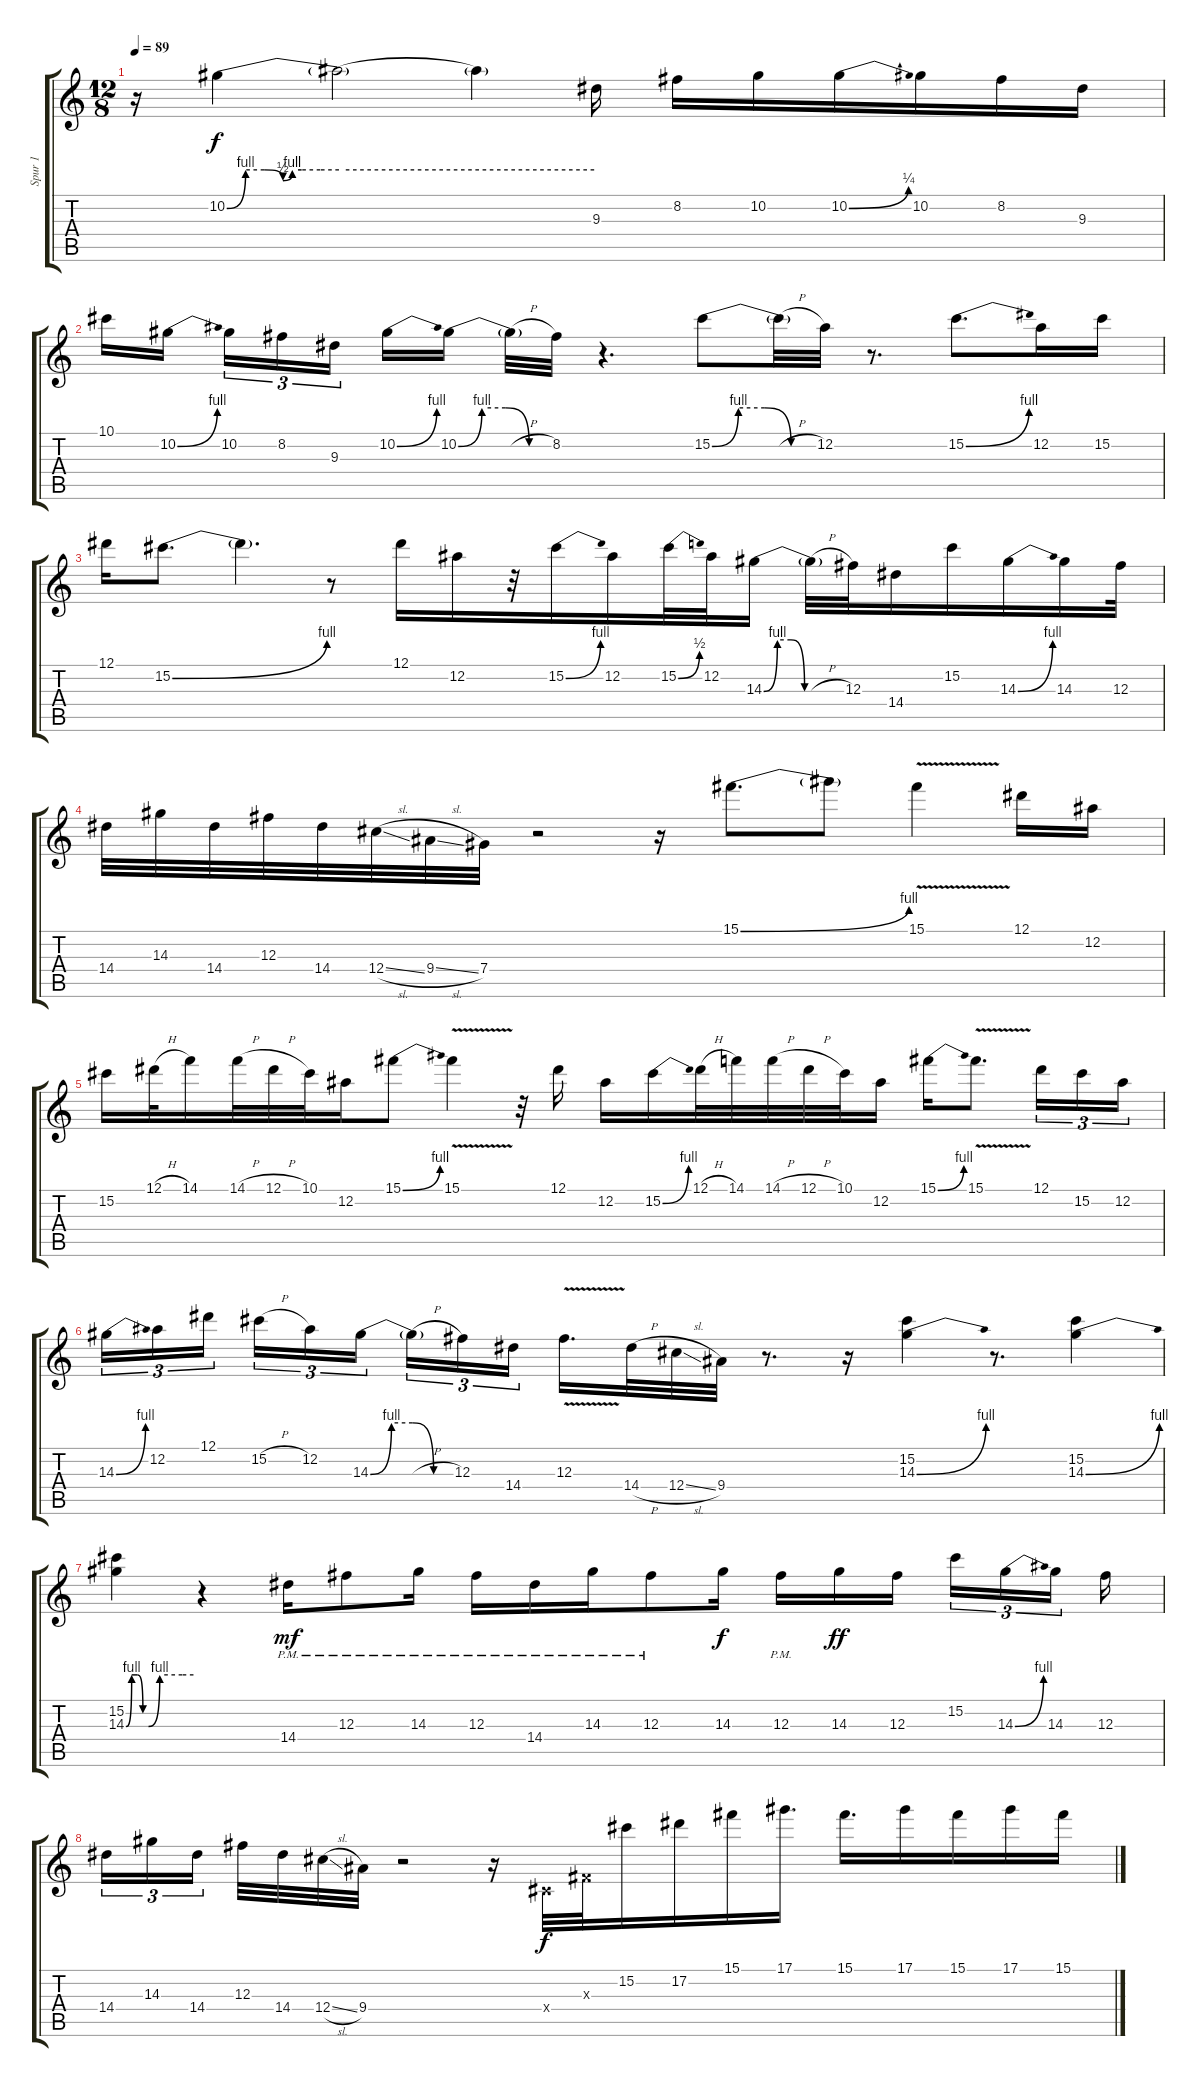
\track ("Spur 1" "Spur 1") {instrument overdrivenguitar}
\staff {score tabs}
\tuning (Eb4 Bb3 Gb3 Db3 Ab2 Eb2) {hide}
\ts (12 8)
\tempo 89
\clef g2
\ks c
r.16{dy f} 10.2{be (custom 0 0 10 4 20 4 30 2 35 4 40 4 50 4 60 4)}.4 10.2{be (hold 0 4 60 4) t}.2 10.2{t}.4 9.3.16 8.2.16 10.2.16 10.2{be (bend 0 0 60 1)}.16 10.2.16 8.2.16 9.3.16 |
10.1.16 10.2{be (bend 0 0 60 4)}.16{beam splitsecondary} 10.2.16{tu (3 2)} 8.2.16{tu (3 2)} 9.3.16{tu (3 2) beam splitsecondary} 10.2{be (bend 0 0 60 4)}.16 10.2{be (custom 0 0 15 4 30 4 45 0 60 0)}.16 10.2{h t}.32 8.2.32 r.4{d} 15.2{be (custom 0 0 15 4 30 4 45 0 60 0)}.8 15.2{h t}.32 12.2.32 r.8{d} 15.2{be (bend 0 0 60 4)}.8{d} 12.2.16 15.2.16 |
12.1.16 15.2{be (bend 0 0 60 4)}.8{d} 15.2{t}.4{d} r.8 12.1.16 12.2.16 r.32 15.2{be (bend 0 0 60 4)}.16 12.2.16 15.2{be (bend 0 0 60 2)}.32 12.2.32 14.3{be (custom 0 0 10 4 20 4 30 0 60 0)}.16 14.3{h t}.32 12.3.32 14.4.16 15.2.16 14.3{be (bend 0 0 60 4)}.16 14.3.16 12.3.32 |
14.4.32 14.3.32 14.4.32 12.3.32 14.4.32 12.4{sl}.32 9.4{sl}.32 7.4.32 r.2 r.16 15.1{be (bend 0 0 60 4)}.8{d} 15.1{t}.8 15.1{v}.4 12.1.16 12.2.16 |
15.2.16 12.1{h}.32 14.1.16 14.1{h}.32 12.1{h}.32 10.1.32 12.2.16 15.1{be (bend 0 0 60 4)}.8 15.1{v}.4 r.32 12.1.16 12.2.16 15.2{be (bend 0 0 60 4)}.16 12.1{h}.32 14.1.32 14.1{h}.32 12.1{h}.32 10.1.32 12.2.16 15.1{be (bend 0 0 60 4)}.16 15.1{v}.8{d} 12.1.16{tu (3 2)} 15.2.16{tu (3 2)} 12.2.16{tu (3 2)} |
14.3{be (bend 0 0 60 4)}.16{tu (3 2)} 12.2.16{tu (3 2)} 12.1.16{tu (3 2) beam splitsecondary} 15.2{h}.16{tu (3 2)} 12.2.16{tu (3 2)} 14.3{be (custom 0 0 15 4 30 4 45 0 60 0)}.16{tu (3 2) beam splitsecondary} 14.3{h t}.16{tu (3 2)} 12.3.16{tu (3 2)} 14.4.16{tu (3 2)} 12.3{v}.16{d} 14.4{h}.32 12.4{sl}.32 9.4.32 r.8{d} r.16 (15.2 14.3{be (bend 0 0 60 4)}).4 r.8{d} (15.2 14.3{be (bend 0 0 60 4)}).4 |
(15.2 14.3{be (custom 0 0 5 4 10 4 15 0 20 0 30 4 50 4 60 4)}).4 r.4 14.4{pm}.16{dy mf} 12.3{pm}.8 14.3{pm}.16 12.3{pm}.16 14.4{pm}.16 14.3{pm}.16 12.3{pm}.8 14.3.16{dy f} 12.3{pm}.16 14.3.16{dy ff} 12.3.16{beam splitsecondary} 15.2.16{tu (3 2)} 14.3{be (bend 0 0 60 4)}.16{tu (3 2)} 14.3.16{tu (3 2) beam splitsecondary} 12.3.16 |
14.4.16{tu (3 2)} 14.3.16{tu (3 2)} 14.4.16{tu (3 2) beam splitsecondary} 12.3.32 14.4.32 12.4{sl}.32 9.4.32 r.2 r.16 0.4{x}.32{dy f} 0.3{x}.32 15.2.16 17.2.16 15.1.16 17.1.16{d} 15.1.16{d} 17.1.16 15.1.16 17.1.16 15.1.16
